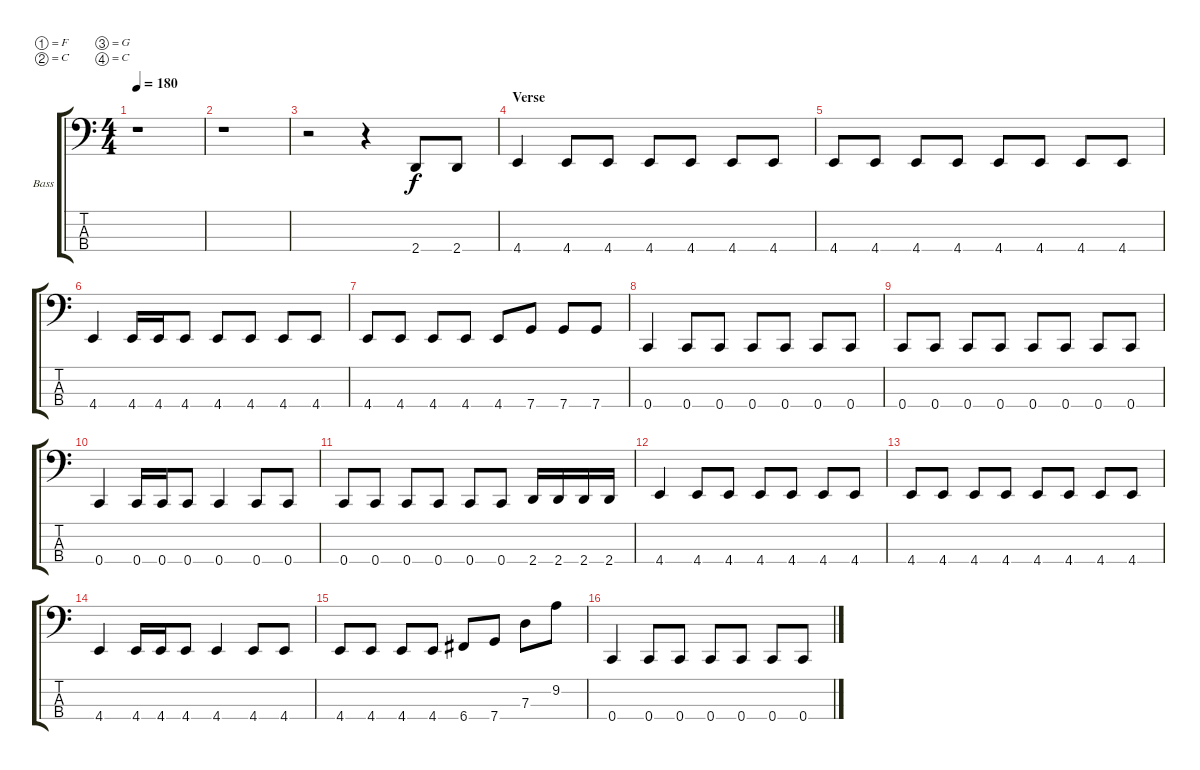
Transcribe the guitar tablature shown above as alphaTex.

\bracketExtendMode groupsimilarinstruments
\firstSystemTrackNameOrientation horizontal
\otherSystemsTrackNameOrientation horizontal
\track ("Bass" "Bass") {instrument electricbassfinger}
\staff {score tabs}
\tuning (F2 C2 G1 C1)
\ts (4 4)
\tempo 180
\clef f4
\ks c
r.1{dy f} |
r.1 |
r.2 r.4 2.4.8 2.4.8 |
\section ("" "Verse")
4.4.4 4.4.8 4.4.8 4.4.8 4.4.8 4.4.8 4.4.8 |
4.4.8 4.4.8 4.4.8 4.4.8 4.4.8 4.4.8 4.4.8 4.4.8 |
4.4.4 4.4.16 4.4.16 4.4.8 4.4.8 4.4.8 4.4.8 4.4.8 |
4.4.8 4.4.8 4.4.8 4.4.8 4.4.8 7.4.8 7.4.8 7.4.8 |
0.4.4 0.4.8 0.4.8 0.4.8 0.4.8 0.4.8 0.4.8 |
0.4.8 0.4.8 0.4.8 0.4.8 0.4.8 0.4.8 0.4.8 0.4.8 |
0.4.4 0.4.16 0.4.16 0.4.8 0.4.4 0.4.8 0.4.8 |
0.4.8 0.4.8 0.4.8 0.4.8 0.4.8 0.4.8 2.4.16 2.4.16 2.4.16 2.4.16 |
4.4.4 4.4.8 4.4.8 4.4.8 4.4.8 4.4.8 4.4.8 |
4.4.8 4.4.8 4.4.8 4.4.8 4.4.8 4.4.8 4.4.8 4.4.8 |
4.4.4 4.4.16 4.4.16 4.4.8 4.4.4 4.4.8 4.4.8 |
4.4.8 4.4.8 4.4.8 4.4.8 6.4.8 7.4.8 7.3.8 9.2.8 |
0.4.4 0.4.8 0.4.8 0.4.8 0.4.8 0.4.8 0.4.8
